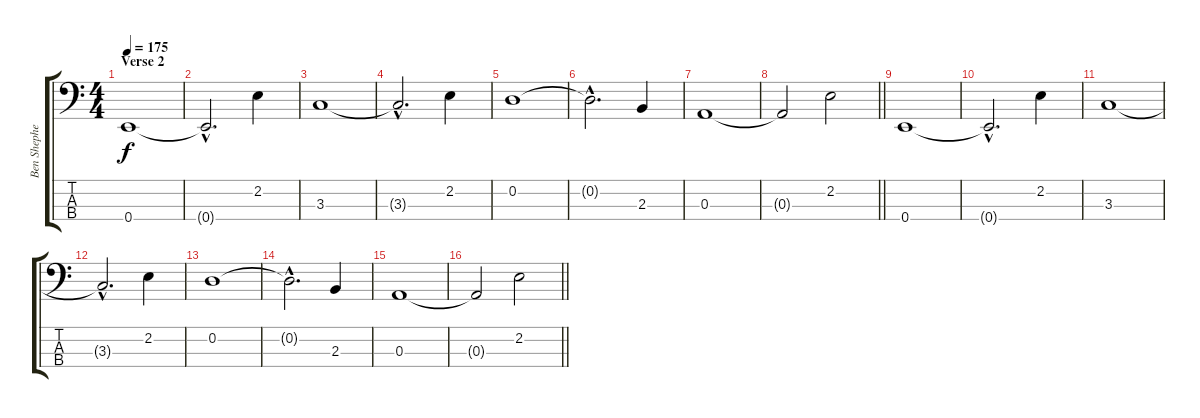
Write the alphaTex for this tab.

\track ("Ben Shepherd-Bass" "Ben Shephe") {instrument electricbassfinger}
\staff {score tabs}
\tuning (G2 D2 A1 E1) {hide}
\ts (4 4)
\section ("" "Verse 2")
\tempo 175
\clef f4
\ks c
0.4.1{dy f} |
0.4{hac t}.2{d} 2.2.4 |
3.3.1 |
3.3{hac t}.2{d} 2.2.4 |
0.2.1 |
0.2{hac t}.2{d} 2.3.4 |
0.3.1 |
\barLineRight lightlight
0.3{t}.2 2.2.2 |
0.4.1 |
0.4{hac t}.2{d} 2.2.4 |
3.3.1 |
3.3{hac t}.2{d} 2.2.4 |
0.2.1 |
0.2{hac t}.2{d} 2.3.4 |
0.3.1 |
\barLineRight lightlight
0.3{t}.2 2.2.2
